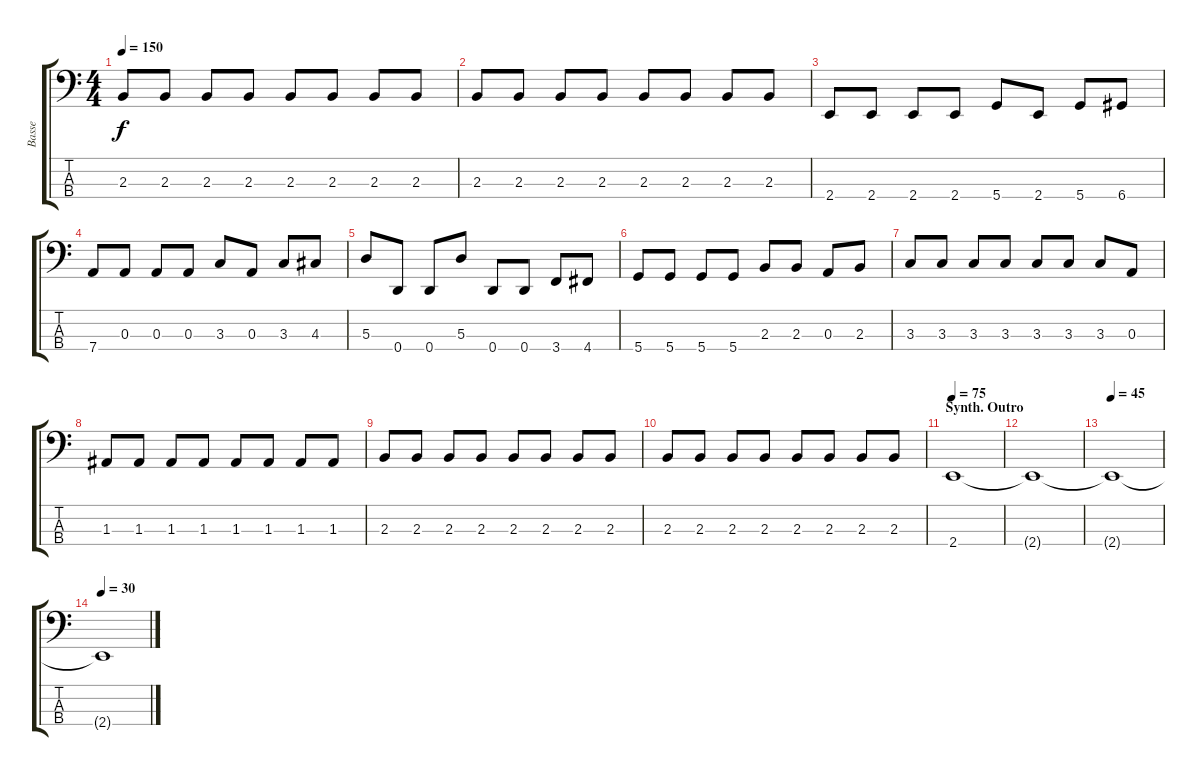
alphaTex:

\track ("Basse" "Basse") {instrument slapbass2}
\staff {score tabs}
\tuning (G2 D2 A1 D1) {hide}
\ts (4 4)
\tempo 150
\clef f4
\ks c
2.3.8{dy f} 2.3.8 2.3.8 2.3.8 2.3.8 2.3.8 2.3.8 2.3.8 |
2.3.8 2.3.8 2.3.8 2.3.8 2.3.8 2.3.8 2.3.8 2.3.8 |
2.4.8 2.4.8 2.4.8 2.4.8 5.4.8 2.4.8 5.4.8 6.4.8 |
7.4.8 0.3.8 0.3.8 0.3.8 3.3.8 0.3.8 3.3.8 4.3.8 |
5.3.8 0.4.8 0.4.8 5.3.8 0.4.8 0.4.8 3.4.8 4.4.8 |
5.4.8 5.4.8 5.4.8 5.4.8 2.3.8 2.3.8 0.3.8 2.3.8 |
3.3.8 3.3.8 3.3.8 3.3.8 3.3.8 3.3.8 3.3.8 0.3.8 |
1.3.8 1.3.8 1.3.8 1.3.8 1.3.8 1.3.8 1.3.8 1.3.8 |
2.3.8 2.3.8 2.3.8 2.3.8 2.3.8 2.3.8 2.3.8 2.3.8 |
2.3.8 2.3.8 2.3.8 2.3.8 2.3.8 2.3.8 2.3.8 2.3.8 |
\section ("" "Synth. Outro")
\tempo 75
2.4.1 |
2.4{t}.1{volume 0} |
\tempo 45
2.4{t}.1 |
\tempo 30
2.4{t}.1
